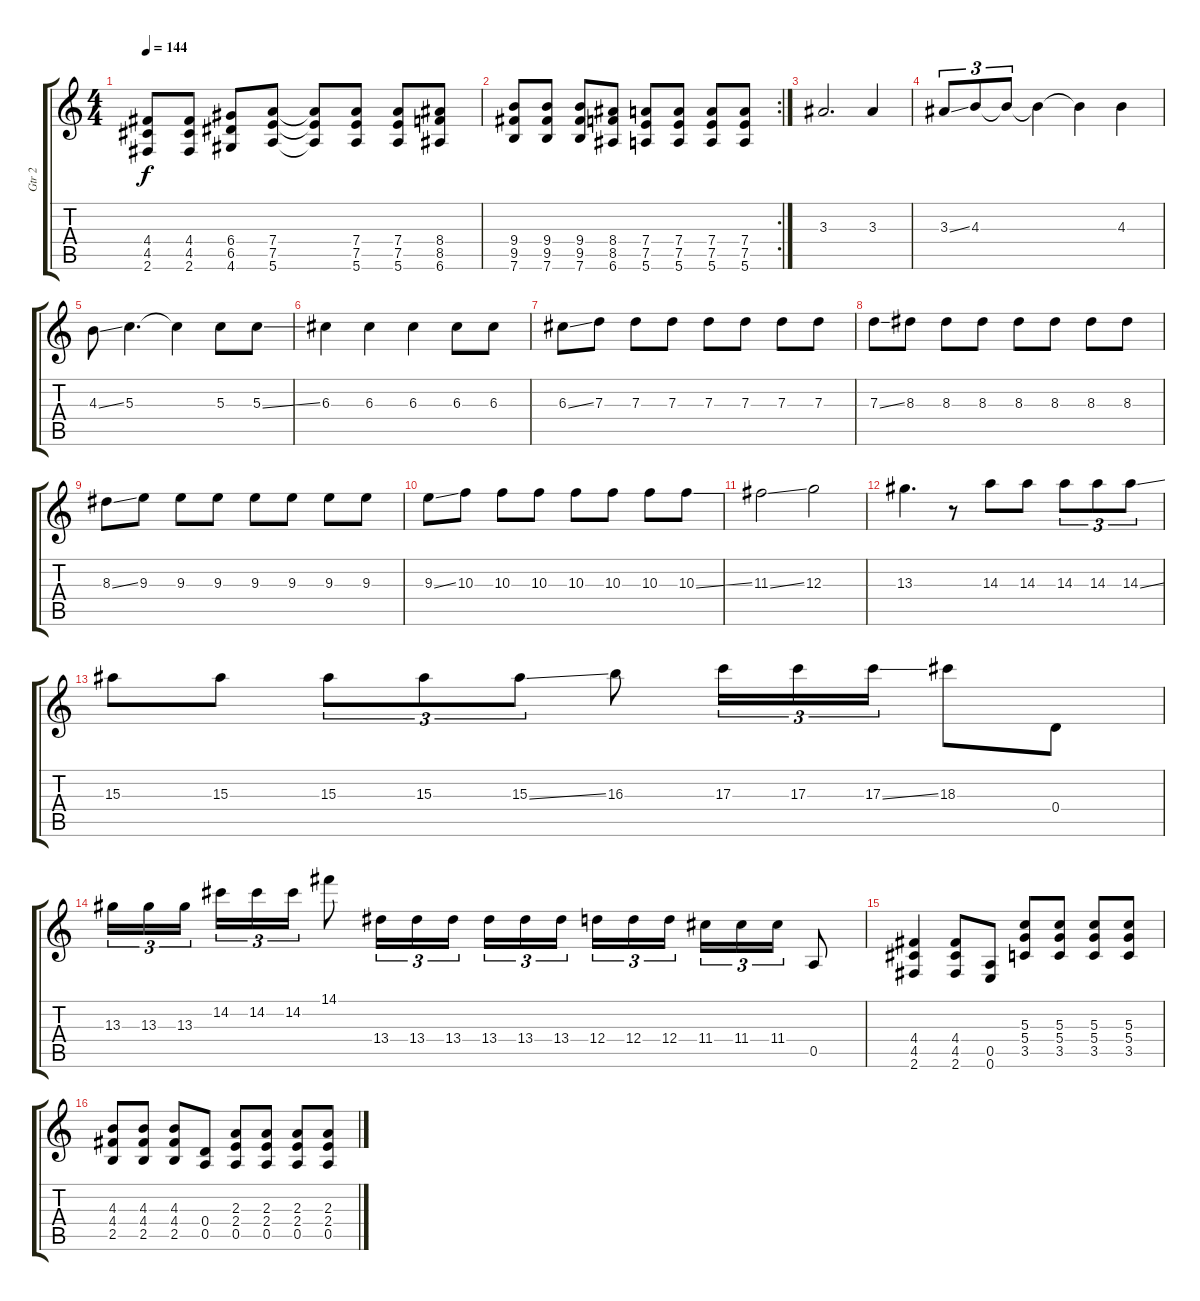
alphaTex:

\track ("Gtr 2" "Gtr 2") {instrument distortionguitar}
\staff {score tabs}
\tuning (E4 B3 G3 D3 A2 E2) {hide}
\ts (4 4)
\tempo 144
\clef g2
\ks c
(4.4 4.5 2.6).8{dy f} (4.4 4.5 2.6).8 (6.4 6.5 4.6).8 (7.4 7.5 5.6).8 (7.4{t} 7.5{t} 5.6{t}).8 (7.4 7.5 5.6).8 (7.4 7.5 5.6).8 (8.4 8.5 6.6).8 |
\rc 2
(9.4 9.5 7.6).8 (9.4 9.5 7.6).8 (9.4 9.5 7.6).8 (8.4 8.5 6.6).8 (7.4 7.5 5.6).8 (7.4 7.5 5.6).8 (7.4 7.5 5.6).8 (7.4 7.5 5.6).8 |
3.3.2{d} 3.3.4 |
3.3{ss}.8{tu (3 2)} 4.3.8{tu (3 2)} 4.3{t}.8{tu (3 2)} 4.3{t}.4 4.3{t}.4 4.3.4 |
4.3{ss}.8 5.3.4{d} 5.3{t}.4 5.3.8 5.3{ss}.8 |
6.3.4 6.3.4 6.3.4 6.3.8 6.3.8 |
6.3{ss}.8 7.3.8 7.3.8 7.3.8 7.3.8 7.3.8 7.3.8 7.3.8 |
7.3{ss}.8 8.3.8 8.3.8 8.3.8 8.3.8 8.3.8 8.3.8 8.3.8 |
8.3{ss}.8 9.3.8 9.3.8 9.3.8 9.3.8 9.3.8 9.3.8 9.3.8 |
9.3{ss}.8 10.3.8 10.3.8 10.3.8 10.3.8 10.3.8 10.3.8 10.3{ss}.8 |
11.3{ss}.2 12.3.2 |
13.3.4{d} r.8 14.3.8 14.3.8 14.3.8{tu (3 2)} 14.3.8{tu (3 2)} 14.3{ss}.8{tu (3 2)} |
15.3.8 15.3.8 15.3.8{tu (3 2)} 15.3.8{tu (3 2)} 15.3{ss}.8{tu (3 2)} 16.3.8 17.3.16{tu (3 2)} 17.3.16{tu (3 2)} 17.3{ss}.16{tu (3 2)} 18.3.8 0.4.8 |
13.3.16{tu (3 2)} 13.3.16{tu (3 2)} 13.3.16{tu (3 2)} 14.2.16{tu (3 2)} 14.2.16{tu (3 2)} 14.2.16{tu (3 2)} 14.1.8 13.4.16{tu (3 2)} 13.4.16{tu (3 2)} 13.4.16{tu (3 2)} 13.4.16{tu (3 2)} 13.4.16{tu (3 2)} 13.4.16{tu (3 2)} 12.4.16{tu (3 2)} 12.4.16{tu (3 2)} 12.4.16{tu (3 2)} 11.4.16{tu (3 2)} 11.4.16{tu (3 2)} 11.4.16{tu (3 2)} 0.5.8 |
(4.4 4.5 2.6).4 (4.4 4.5 2.6).8 (0.5 0.6).8 (5.3 5.4 3.5).8 (5.3 5.4 3.5).8 (5.3 5.4 3.5).8 (5.3 5.4 3.5).8 |
(4.3 4.4 2.5).8 (4.3 4.4 2.5).8 (4.3 4.4 2.5).8 (0.4 0.5).8 (2.3 2.4 0.5).8 (2.3 2.4 0.5).8 (2.3 2.4 0.5).8 (2.3 2.4 0.5).8
